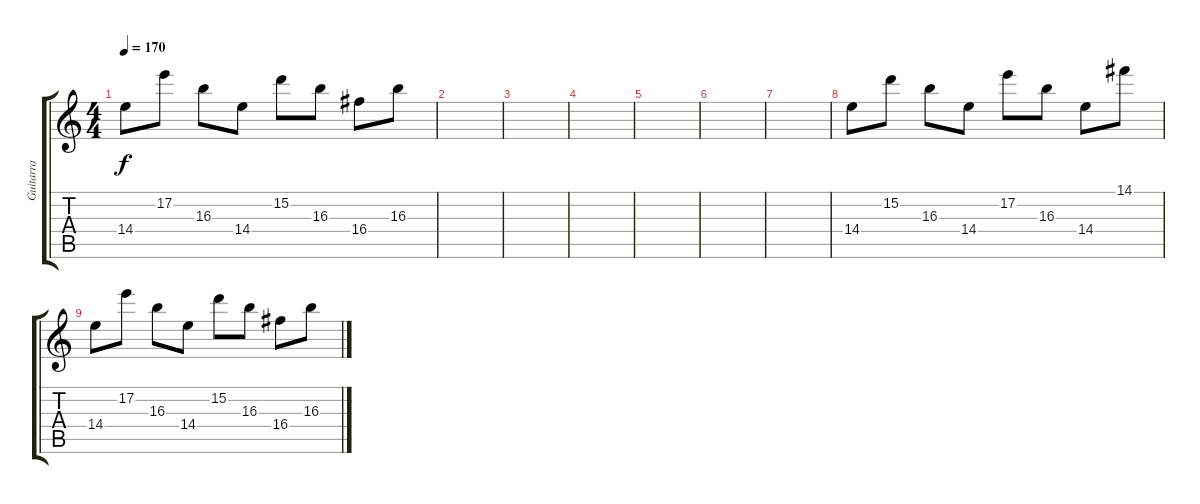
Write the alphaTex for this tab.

\track ("Guitarra" "Guitarra") {instrument distortionguitar}
\staff {score tabs}
\tuning (E4 B3 G3 D3 A2 E2) {hide}
\ts (4 4)
\tempo 170
\clef g2
\ks c
14.4.8{dy f} 17.2.8 16.3.8 14.4.8 15.2.8 16.3.8 16.4.8 16.3.8 |
|
|
|
|
|
|
14.4.8 15.2.8 16.3.8 14.4.8 17.2.8 16.3.8 14.4.8 14.1.8 |
14.4.8 17.2.8 16.3.8 14.4.8 15.2.8 16.3.8 16.4.8 16.3.8
